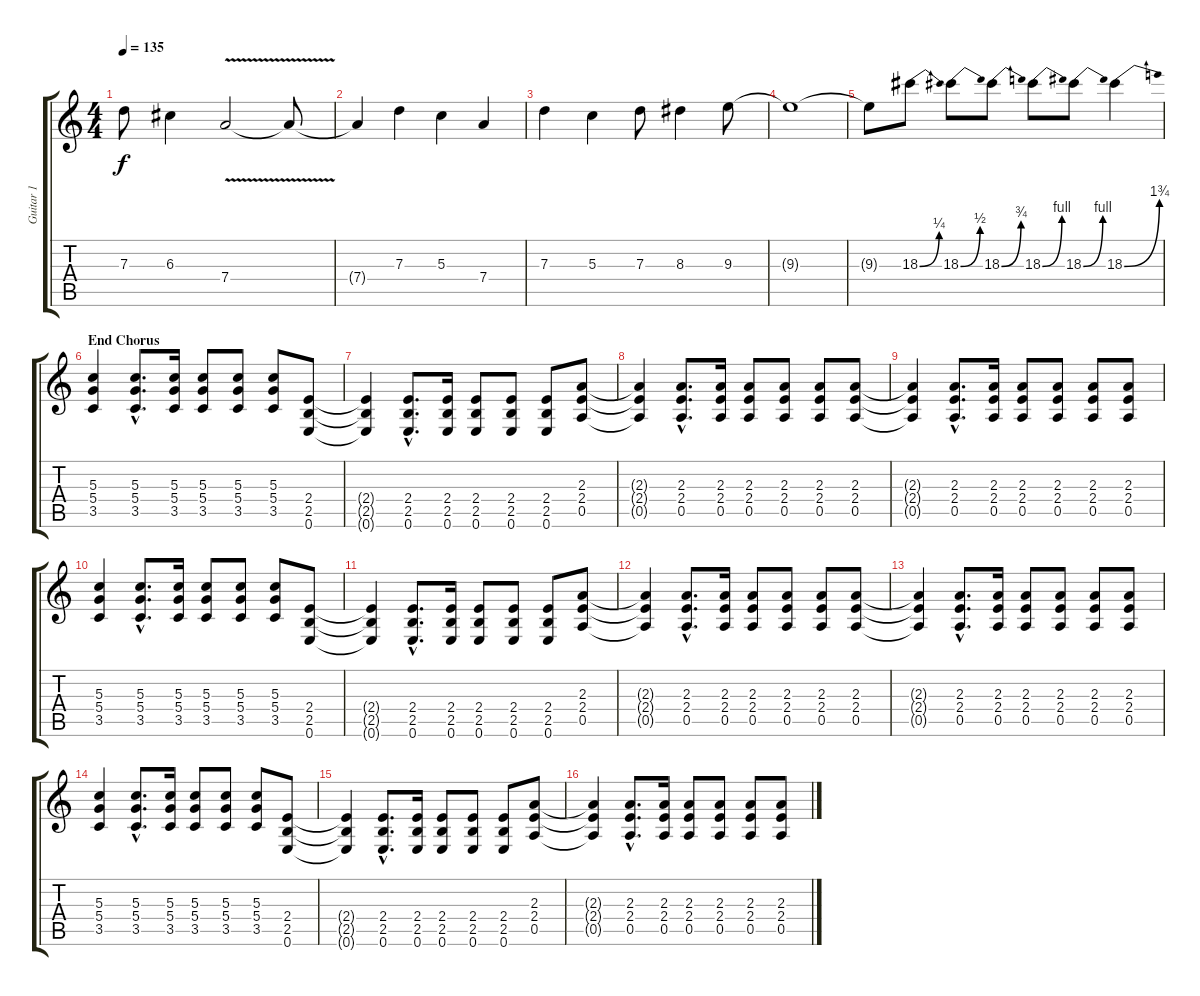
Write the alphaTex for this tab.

\track ("Guitar 1" "Guitar 1") {instrument distortionguitar}
\staff {score tabs}
\tuning (E4 B3 G3 D3 A2 E2) {hide}
\ts (4 4)
\tempo 135
\clef g2
\ks c
7.3.8{dy f} 6.3.4 7.4{v}.2 7.4{t}.8 |
7.4{t}.4 7.3.4 5.3.4 7.4.4 |
7.3.4 5.3.4 7.3.8 8.3.4 9.3.8 |
9.3{t}.1 |
9.3{t}.8 18.3{be (bend 0 0 60 1)}.8 18.3{be (bend 0 0 60 2)}.8 18.3{be (bend 0 0 60 3)}.8 18.3{be (bend 0 0 60 4)}.8 18.3{be (bend 0 0 60 4)}.8 18.3{be (bend 0 0 60 7)}.4 |
\section ("" "End Chorus")
(5.3 5.4 3.5).4{volume 12 instrument distortionguitar} (5.3{hac} 5.4{hac} 3.5{hac}).8{d} (5.3 5.4 3.5).16 (5.3 5.4 3.5).8 (5.3 5.4 3.5).8 (5.3 5.4 3.5).8 (2.4 2.5 0.6).8 |
(2.4{t} 2.5{t} 0.6{t}).4 (2.4{hac} 2.5{hac} 0.6{hac}).8{d} (2.4 2.5 0.6).16 (2.4 2.5 0.6).8 (2.4 2.5 0.6).8 (2.4 2.5 0.6).8 (2.3 2.4 0.5).8 |
(2.3{t} 2.4{t} 0.5{t}).4 (2.3{hac} 2.4{hac} 0.5{hac}).8{d} (2.3 2.4 0.5).16 (2.3 2.4 0.5).8 (2.3 2.4 0.5).8 (2.3 2.4 0.5).8 (2.3 2.4 0.5).8 |
(2.3{t} 2.4{t} 0.5{t}).4 (2.3{hac} 2.4{hac} 0.5{hac}).8{d} (2.3 2.4 0.5).16 (2.3 2.4 0.5).8 (2.3 2.4 0.5).8 (2.3 2.4 0.5).8 (2.3 2.4 0.5).8 |
(5.3 5.4 3.5).4 (5.3{hac} 5.4{hac} 3.5{hac}).8{d} (5.3 5.4 3.5).16 (5.3 5.4 3.5).8 (5.3 5.4 3.5).8 (5.3 5.4 3.5).8 (2.4 2.5 0.6).8 |
(2.4{t} 2.5{t} 0.6{t}).4 (2.4{hac} 2.5{hac} 0.6{hac}).8{d} (2.4 2.5 0.6).16 (2.4 2.5 0.6).8 (2.4 2.5 0.6).8 (2.4 2.5 0.6).8 (2.3 2.4 0.5).8 |
(2.3{t} 2.4{t} 0.5{t}).4 (2.3{hac} 2.4{hac} 0.5{hac}).8{d} (2.3 2.4 0.5).16 (2.3 2.4 0.5).8 (2.3 2.4 0.5).8 (2.3 2.4 0.5).8 (2.3 2.4 0.5).8 |
(2.3{t} 2.4{t} 0.5{t}).4 (2.3{hac} 2.4{hac} 0.5{hac}).8{d} (2.3 2.4 0.5).16 (2.3 2.4 0.5).8 (2.3 2.4 0.5).8 (2.3 2.4 0.5).8 (2.3 2.4 0.5).8 |
(5.3 5.4 3.5).4{volume 12 instrument distortionguitar} (5.3{hac} 5.4{hac} 3.5{hac}).8{d} (5.3 5.4 3.5).16 (5.3 5.4 3.5).8 (5.3 5.4 3.5).8 (5.3 5.4 3.5).8 (2.4 2.5 0.6).8 |
(2.4{t} 2.5{t} 0.6{t}).4 (2.4{hac} 2.5{hac} 0.6{hac}).8{d} (2.4 2.5 0.6).16 (2.4 2.5 0.6).8 (2.4 2.5 0.6).8 (2.4 2.5 0.6).8 (2.3 2.4 0.5).8 |
(2.3{t} 2.4{t} 0.5{t}).4 (2.3{hac} 2.4{hac} 0.5{hac}).8{d} (2.3 2.4 0.5).16 (2.3 2.4 0.5).8 (2.3 2.4 0.5).8 (2.3 2.4 0.5).8 (2.3 2.4 0.5).8
